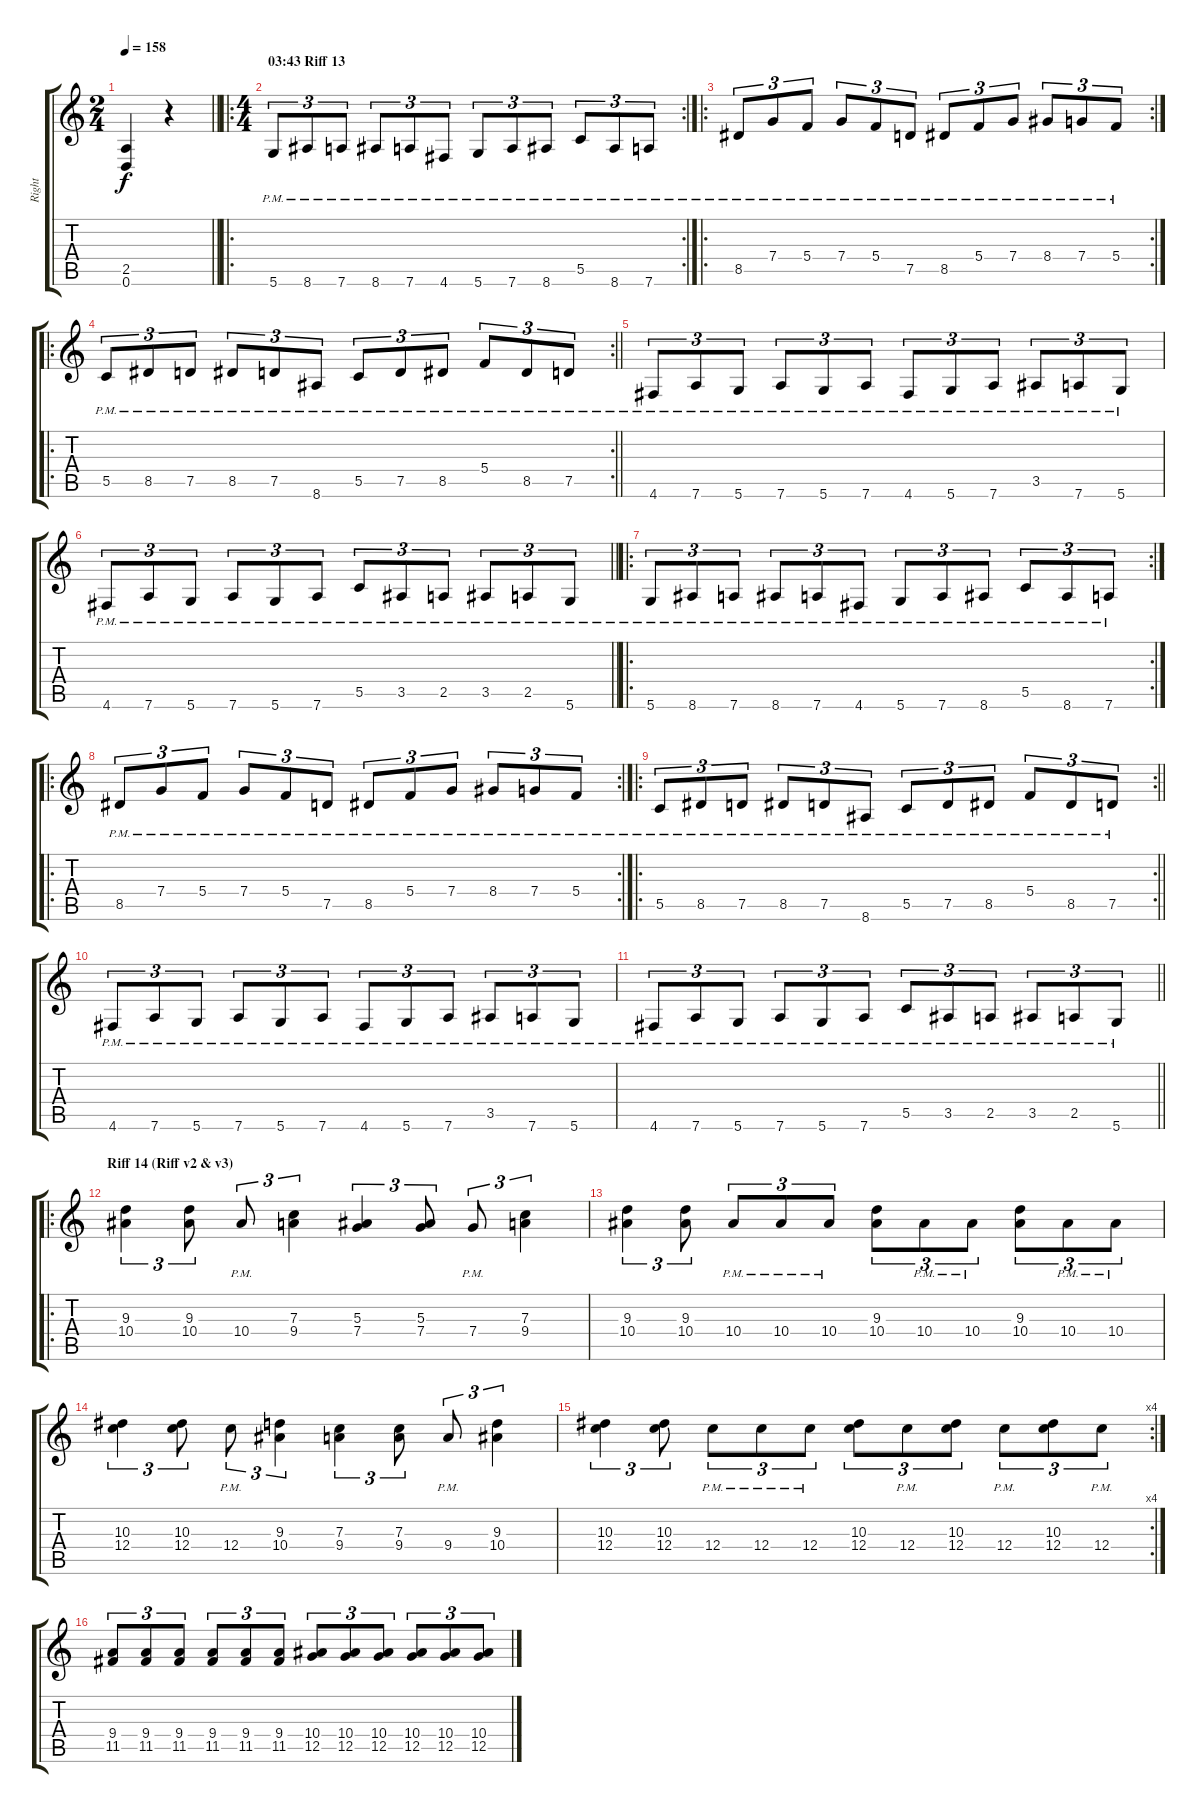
\track ("Right" "Right") {instrument distortionguitar}
\staff {score tabs}
\tuning (D4 A3 F3 C3 G2 D2) {hide}
\ts (2 4)
\tempo 158
\clef g2
\barLineRight lightlight
\ks c
(2.5 0.6).4{dy f} r.4 |
\ro
\rc 2
\ts (4 4)
\section ("" "03:43 Riff 13")
5.6{pm}.8{tu (3 2)} 8.6{pm}.8{tu (3 2)} 7.6{pm}.8{tu (3 2)} 8.6{pm}.8{tu (3 2)} 7.6{pm}.8{tu (3 2)} 4.6{pm}.8{tu (3 2)} 5.6{pm}.8{tu (3 2)} 7.6{pm}.8{tu (3 2)} 8.6{pm}.8{tu (3 2)} 5.5{pm}.8{tu (3 2)} 8.6{pm}.8{tu (3 2)} 7.6{pm}.8{tu (3 2)} |
\ro
\rc 2
8.5{pm}.8{tu (3 2)} 7.4{pm}.8{tu (3 2)} 5.4{pm}.8{tu (3 2)} 7.4{pm}.8{tu (3 2)} 5.4{pm}.8{tu (3 2)} 7.5{pm}.8{tu (3 2)} 8.5{pm}.8{tu (3 2)} 5.4{pm}.8{tu (3 2)} 7.4{pm}.8{tu (3 2)} 8.4{pm}.8{tu (3 2)} 7.4{pm}.8{tu (3 2)} 5.4{pm}.8{tu (3 2)} |
\ro
\rc 2
\barLineRight lightlight
5.5{pm}.8{tu (3 2)} 8.5{pm}.8{tu (3 2)} 7.5{pm}.8{tu (3 2)} 8.5{pm}.8{tu (3 2)} 7.5{pm}.8{tu (3 2)} 8.6{pm}.8{tu (3 2)} 5.5{pm}.8{tu (3 2)} 7.5{pm}.8{tu (3 2)} 8.5{pm}.8{tu (3 2)} 5.4{pm}.8{tu (3 2)} 8.5{pm}.8{tu (3 2)} 7.5{pm}.8{tu (3 2)} |
4.6{pm}.8{tu (3 2)} 7.6{pm}.8{tu (3 2)} 5.6{pm}.8{tu (3 2)} 7.6{pm}.8{tu (3 2)} 5.6{pm}.8{tu (3 2)} 7.6{pm}.8{tu (3 2)} 4.6{pm}.8{tu (3 2)} 5.6{pm}.8{tu (3 2)} 7.6{pm}.8{tu (3 2)} 3.5{pm}.8{tu (3 2)} 7.6{pm}.8{tu (3 2)} 5.6{pm}.8{tu (3 2)} |
\barLineRight lightlight
4.6{pm}.8{tu (3 2)} 7.6{pm}.8{tu (3 2)} 5.6{pm}.8{tu (3 2)} 7.6{pm}.8{tu (3 2)} 5.6{pm}.8{tu (3 2)} 7.6{pm}.8{tu (3 2)} 5.5{pm}.8{tu (3 2)} 3.5{pm}.8{tu (3 2)} 2.5{pm}.8{tu (3 2)} 3.5{pm}.8{tu (3 2)} 2.5{pm}.8{tu (3 2)} 5.6{pm}.8{tu (3 2)} |
\ro
\rc 2
\section ("" "")
5.6{pm}.8{tu (3 2)} 8.6{pm}.8{tu (3 2)} 7.6{pm}.8{tu (3 2)} 8.6{pm}.8{tu (3 2)} 7.6{pm}.8{tu (3 2)} 4.6{pm}.8{tu (3 2)} 5.6{pm}.8{tu (3 2)} 7.6{pm}.8{tu (3 2)} 8.6{pm}.8{tu (3 2)} 5.5{pm}.8{tu (3 2)} 8.6{pm}.8{tu (3 2)} 7.6{pm}.8{tu (3 2)} |
\ro
\rc 2
8.5{pm}.8{tu (3 2)} 7.4{pm}.8{tu (3 2)} 5.4{pm}.8{tu (3 2)} 7.4{pm}.8{tu (3 2)} 5.4{pm}.8{tu (3 2)} 7.5{pm}.8{tu (3 2)} 8.5{pm}.8{tu (3 2)} 5.4{pm}.8{tu (3 2)} 7.4{pm}.8{tu (3 2)} 8.4{pm}.8{tu (3 2)} 7.4{pm}.8{tu (3 2)} 5.4{pm}.8{tu (3 2)} |
\ro
\rc 2
\barLineRight lightlight
5.5{pm}.8{tu (3 2)} 8.5{pm}.8{tu (3 2)} 7.5{pm}.8{tu (3 2)} 8.5{pm}.8{tu (3 2)} 7.5{pm}.8{tu (3 2)} 8.6{pm}.8{tu (3 2)} 5.5{pm}.8{tu (3 2)} 7.5{pm}.8{tu (3 2)} 8.5{pm}.8{tu (3 2)} 5.4{pm}.8{tu (3 2)} 8.5{pm}.8{tu (3 2)} 7.5{pm}.8{tu (3 2)} |
4.6{pm}.8{tu (3 2)} 7.6{pm}.8{tu (3 2)} 5.6{pm}.8{tu (3 2)} 7.6{pm}.8{tu (3 2)} 5.6{pm}.8{tu (3 2)} 7.6{pm}.8{tu (3 2)} 4.6{pm}.8{tu (3 2)} 5.6{pm}.8{tu (3 2)} 7.6{pm}.8{tu (3 2)} 3.5{pm}.8{tu (3 2)} 7.6{pm}.8{tu (3 2)} 5.6{pm}.8{tu (3 2)} |
\barLineRight lightlight
4.6{pm}.8{tu (3 2)} 7.6{pm}.8{tu (3 2)} 5.6{pm}.8{tu (3 2)} 7.6{pm}.8{tu (3 2)} 5.6{pm}.8{tu (3 2)} 7.6{pm}.8{tu (3 2)} 5.5{pm}.8{tu (3 2)} 3.5{pm}.8{tu (3 2)} 2.5{pm}.8{tu (3 2)} 3.5{pm}.8{tu (3 2)} 2.5{pm}.8{tu (3 2)} 5.6{pm}.8{tu (3 2)} |
\ro
\section ("" "Riff 14 (Riff v2 & v3)")
(9.3 10.4).4{tu (3 2)} (9.3 10.4).8{tu (3 2)} 10.4{pm}.8{tu (3 2)} (7.3 9.4).4{tu (3 2)} (5.3 7.4).4{tu (3 2)} (5.3 7.4).8{tu (3 2)} 7.4{pm}.8{tu (3 2)} (7.3 9.4).4{tu (3 2)} |
(9.3 10.4).4{tu (3 2)} (9.3 10.4).8{tu (3 2)} 10.4{pm}.8{tu (3 2)} 10.4{pm}.8{tu (3 2)} 10.4{pm}.8{tu (3 2)} (9.3 10.4).8{tu (3 2)} 10.4{pm}.8{tu (3 2)} 10.4{pm}.8{tu (3 2)} (9.3 10.4).8{tu (3 2)} 10.4{pm}.8{tu (3 2)} 10.4{pm}.8{tu (3 2)} |
(10.3 12.4).4{tu (3 2)} (10.3 12.4).8{tu (3 2)} 12.4{pm}.8{tu (3 2)} (9.3 10.4).4{tu (3 2)} (7.3 9.4).4{tu (3 2)} (7.3 9.4).8{tu (3 2)} 9.4{pm}.8{tu (3 2)} (9.3 10.4).4{tu (3 2)} |
\rc 4
(10.3 12.4).4{tu (3 2)} (10.3 12.4).8{tu (3 2)} 12.4{pm}.8{tu (3 2)} 12.4{pm}.8{tu (3 2)} 12.4{pm}.8{tu (3 2)} (10.3 12.4).8{tu (3 2)} 12.4{pm}.8{tu (3 2)} (10.3 12.4).8{tu (3 2)} 12.4{pm}.8{tu (3 2)} (10.3 12.4).8{tu (3 2)} 12.4{pm}.8{tu (3 2)} |
(9.4 11.5).8{tu (3 2)} (9.4 11.5).8{tu (3 2)} (9.4 11.5).8{tu (3 2)} (9.4 11.5).8{tu (3 2)} (9.4 11.5).8{tu (3 2)} (9.4 11.5).8{tu (3 2)} (10.4 12.5).8{tu (3 2)} (10.4 12.5).8{tu (3 2)} (10.4 12.5).8{tu (3 2)} (10.4 12.5).8{tu (3 2)} (10.4 12.5).8{tu (3 2)} (10.4 12.5).8{tu (3 2)}
